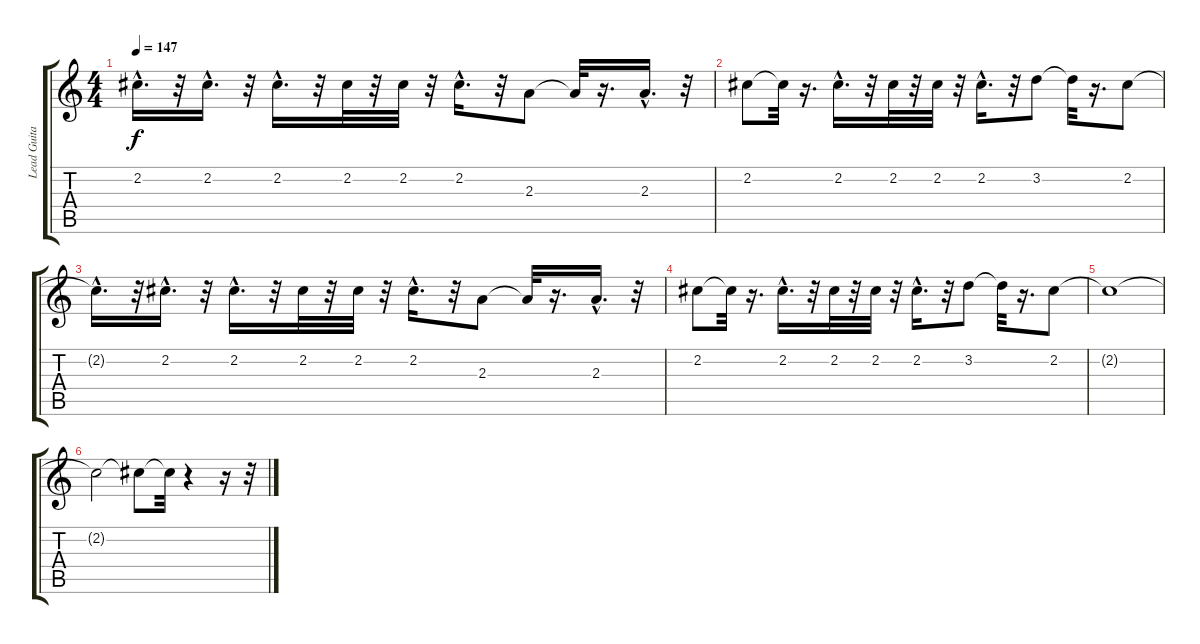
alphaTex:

\track ("Lead Guitar" "Lead Guita") {instrument electricguitarclean}
\staff {score tabs}
\tuning (E4 B3 G3 D3 A2 E2) {hide}
\ts (4 4)
\tempo 147
\clef g2
\ks c
2.2{hac t}.16{d dy f} r.32 2.2{hac}.16{d} r.32 2.2{hac}.16{d} r.32 2.2.32 r.32 2.2.32 r.32 2.2{hac}.16{d} r.32 2.3.8 2.3{t}.32 r.16{d} 2.3{hac}.16{d} r.32 |
2.2.8 2.2{t}.32 r.16{d} 2.2{hac}.16{d} r.32 2.2.32 r.32 2.2.32 r.32 2.2{hac}.16{d} r.32 3.2.8 3.2{t}.32 r.16{d} 2.2.8 |
2.2{hac t}.16{d} r.32 2.2{hac}.16{d} r.32 2.2{hac}.16{d} r.32 2.2.32 r.32 2.2.32 r.32 2.2{hac}.16{d} r.32 2.3.8 2.3{t}.32 r.16{d} 2.3{hac}.16{d} r.32 |
2.2.8 2.2{t}.32 r.16{d} 2.2{hac}.16{d} r.32 2.2.32 r.32 2.2.32 r.32 2.2{hac}.16{d} r.32 3.2.8 3.2{t}.32 r.16{d} 2.2.8 |
2.2{t}.1 |
2.2{t}.2 2.2{t}.8 2.2{t}.32 r.4 r.16 r.32
